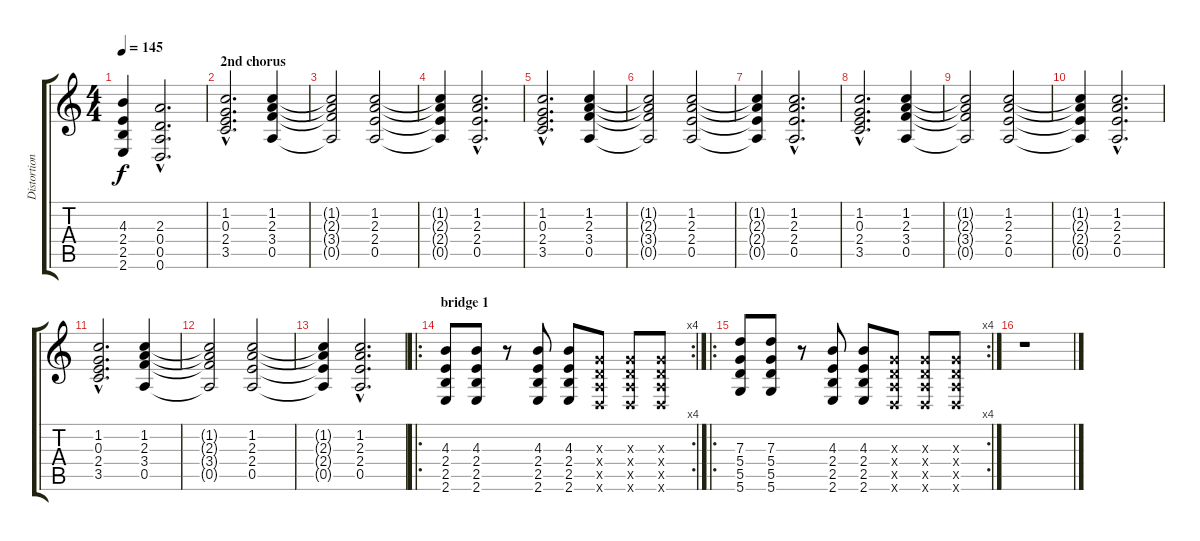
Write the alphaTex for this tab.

\track ("Distortion Guitar" "Distortion") {instrument distortionguitar}
\staff {score tabs}
\tuning (E4 B3 G3 D3 A2 D2) {hide}
\ts (4 4)
\tempo 145
\clef g2
\ks c
(4.3{t} 2.4{t} 2.5{t} 2.6{t}).4{dy f} (2.3{hac} 0.4{hac} 0.5{hac} 0.6{hac}).2{d} |
\section ("" "2nd chorus")
(1.2{hac} 0.3{hac} 2.4{hac} 3.5{hac}).2{d} (1.2 2.3 3.4 0.5).4 |
(1.2{t} 2.3{t} 3.4{t} 0.5{t}).2 (1.2 2.3 2.4 0.5).2 |
(1.2{t} 2.3{t} 2.4{t} 0.5{t}).4 (1.2{hac} 2.3{hac} 2.4{hac} 0.5{hac}).2{d} |
(1.2{hac} 0.3{hac} 2.4{hac} 3.5{hac}).2{d} (1.2 2.3 3.4 0.5).4 |
(1.2{t} 2.3{t} 3.4{t} 0.5{t}).2 (1.2 2.3 2.4 0.5).2 |
(1.2{t} 2.3{t} 2.4{t} 0.5{t}).4 (1.2{hac} 2.3{hac} 2.4{hac} 0.5{hac}).2{d} |
(1.2{hac} 0.3{hac} 2.4{hac} 3.5{hac}).2{d} (1.2 2.3 3.4 0.5).4 |
(1.2{t} 2.3{t} 3.4{t} 0.5{t}).2 (1.2 2.3 2.4 0.5).2 |
(1.2{t} 2.3{t} 2.4{t} 0.5{t}).4 (1.2{hac} 2.3{hac} 2.4{hac} 0.5{hac}).2{d} |
(1.2{hac} 0.3{hac} 2.4{hac} 3.5{hac}).2{d} (1.2 2.3 3.4 0.5).4 |
(1.2{t} 2.3{t} 3.4{t} 0.5{t}).2 (1.2 2.3 2.4 0.5).2 |
(1.2{t} 2.3{t} 2.4{t} 0.5{t}).4 (1.2{hac} 2.3{hac} 2.4{hac} 0.5{hac}).2{d} |
\ro
\rc 4
\section ("" "bridge 1")
(4.3 2.4 2.5 2.6).8{volume 13} (4.3 2.4 2.5 2.6).8 r.8 (4.3 2.4 2.5 2.6).8 (4.3 2.4 2.5 2.6).8 (0.3{x} 0.4{x} 0.5{x} 0.6{x}).8 (0.3{x} 0.4{x} 0.5{x} 0.6{x}).8 (0.3{x} 0.4{x} 0.5{x} 0.6{x}).8 |
\ro
\rc 4
(7.3 5.4 5.5 5.6).8 (7.3 5.4 5.5 5.6).8 r.8 (4.3 2.4 2.5 2.6).8 (4.3 2.4 2.5 2.6).8 (0.3{x} 0.4{x} 0.5{x} 0.6{x}).8 (0.3{x} 0.4{x} 0.5{x} 0.6{x}).8 (0.3{x} 0.4{x} 0.5{x} 0.6{x}).8 |
\section ("" "")
r.1{volume 11}
